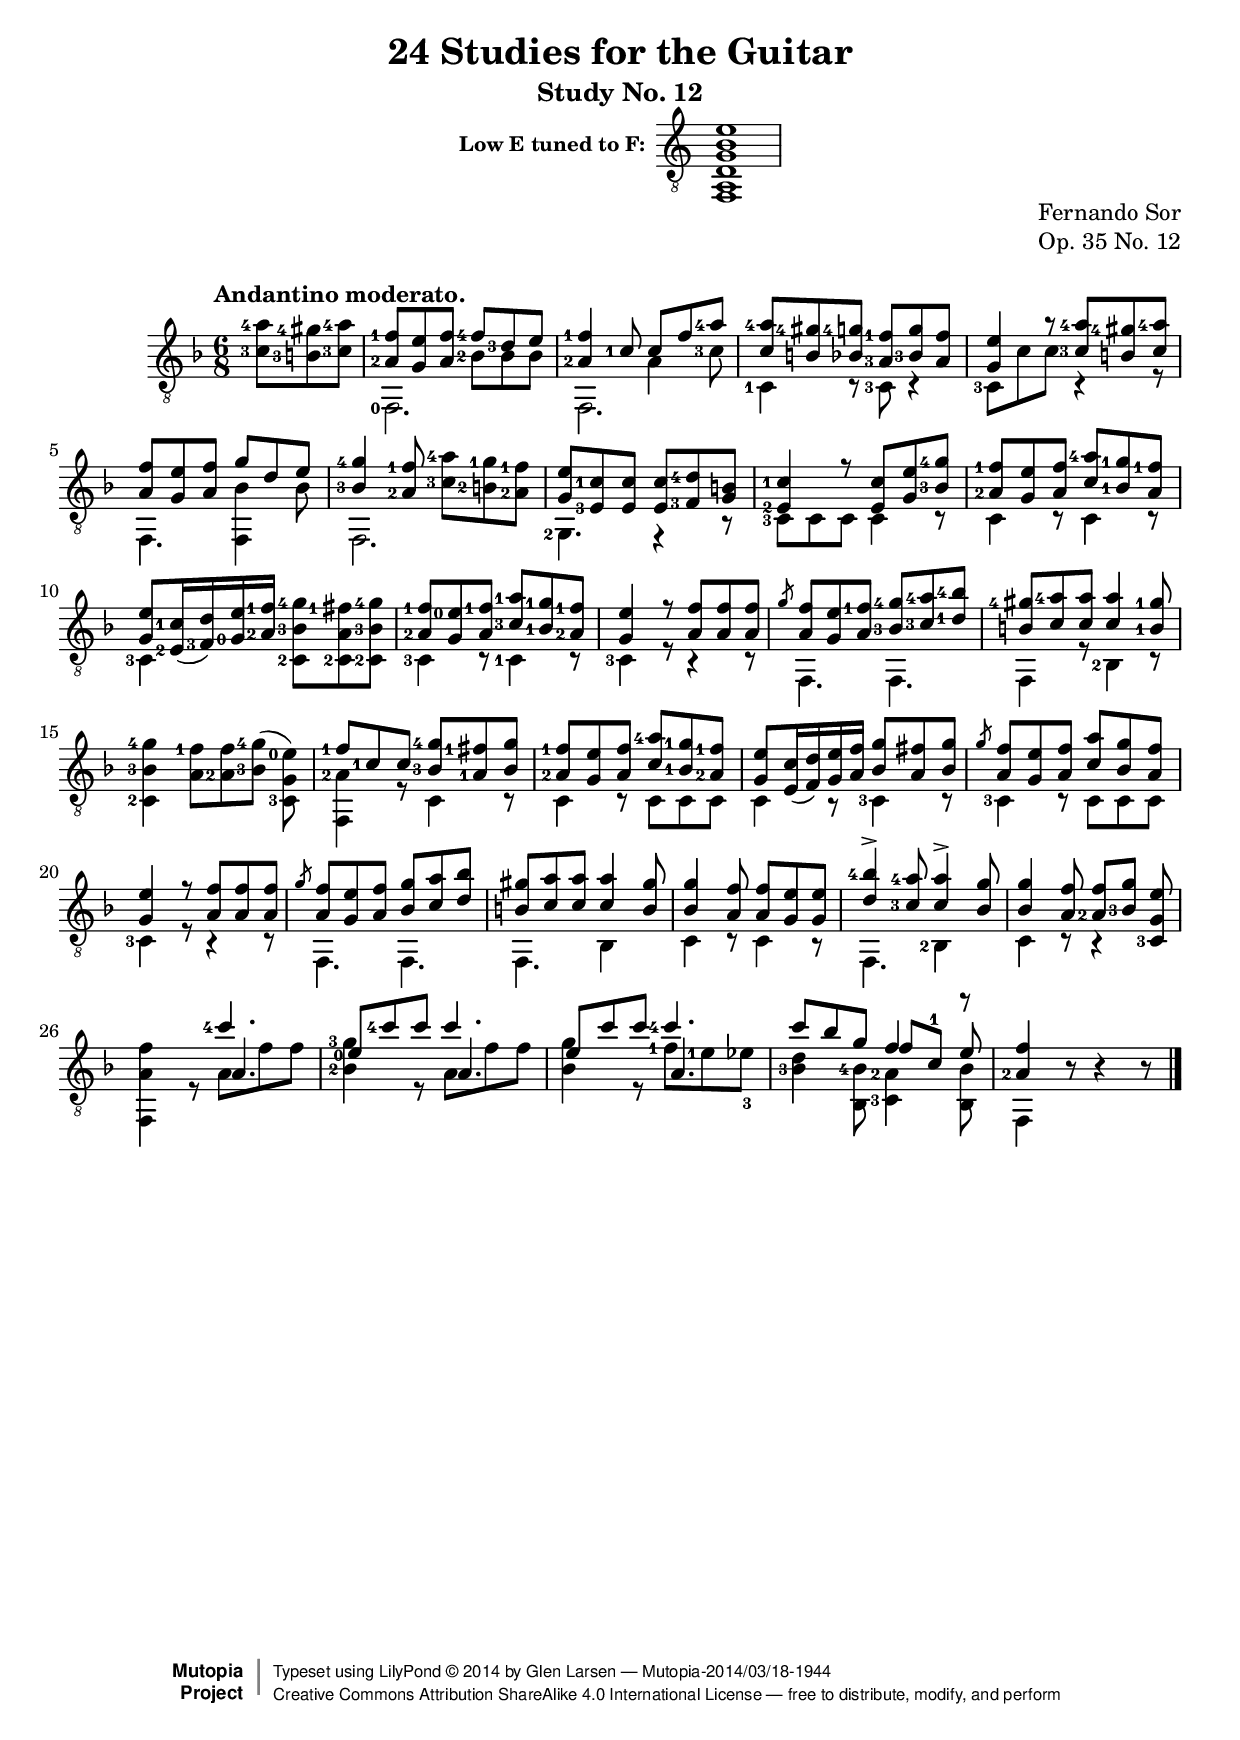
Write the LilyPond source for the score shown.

\version "2.18.0"
\header {
  title = "24 Studies for the Guitar"
  subtitle = "Study No. 12"
  composer = "Fernando Sor"
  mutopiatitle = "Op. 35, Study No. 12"
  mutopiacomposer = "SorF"
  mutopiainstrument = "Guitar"
  opus = "Op. 35 No. 12"
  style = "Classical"
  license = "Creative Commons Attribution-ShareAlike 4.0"
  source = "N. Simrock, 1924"
  % From Boije 481-1, enscribed "Bonn Chez N. Simrock"
  date = "1828"
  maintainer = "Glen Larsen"
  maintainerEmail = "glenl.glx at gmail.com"
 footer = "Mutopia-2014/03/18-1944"
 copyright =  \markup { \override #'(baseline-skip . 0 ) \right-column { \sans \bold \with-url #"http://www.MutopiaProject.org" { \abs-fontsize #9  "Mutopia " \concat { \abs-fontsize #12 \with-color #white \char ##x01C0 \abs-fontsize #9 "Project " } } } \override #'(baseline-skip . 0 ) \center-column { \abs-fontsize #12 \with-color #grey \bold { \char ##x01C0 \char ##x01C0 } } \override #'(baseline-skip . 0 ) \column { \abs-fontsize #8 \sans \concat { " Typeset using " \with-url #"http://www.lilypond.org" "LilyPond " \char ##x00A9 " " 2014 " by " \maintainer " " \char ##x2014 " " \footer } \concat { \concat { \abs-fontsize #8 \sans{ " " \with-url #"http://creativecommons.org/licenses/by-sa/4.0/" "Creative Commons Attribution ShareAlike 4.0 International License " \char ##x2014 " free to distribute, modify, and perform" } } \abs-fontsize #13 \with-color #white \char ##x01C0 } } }
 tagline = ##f
}

\paper {
  % add space between composer/opus markup and first staff
  markup-system-spacing #'padding = #3
  % add a little space between composer and opus
  markup-markup-spacing #'padding = #1.2
  top-margin = 7\mm
  bottom-margin = 6\mm
}

%\makeDefaultStringTuning #'guitar-open-f-tuning \stringTuning <f, a, d g b e'>
tuning = \markup {
  \score {
    \new Staff \with { \remove "Time_signature_engraver" }
    {
      \clef "treble_8"
      <f, a, d g b e'>1
    }
    \layout {
      ragged-right = ##t
      indent = 0\cm
    }
  }
}
\header {
  subsubtitle = \markup { "Low E tuned to F: " \raise #0.5 \tuning }
}


\layout {
  \context {
    \Voice
    \override StringNumber #'stencil = ##f
  }
  \context {
    \Staff
    \override Fingering #'staff-padding = #'()
    \override Fingering #'add-stem-support = ##t
    \mergeDifferentlyDottedOn
    \mergeDifferentlyHeadedOn
  }
  \context {
    \Dynamics
    \override DynamicTextSpanner #'style = #'none
  }
}

global = {
  \time 6/8
  \key f \major
}


upperVoice = \relative c'' {
  \oneVoice
  \tempo "Andantino moderato."
  \set fingeringOrientations = #'(left)
  \partial 4. { <a-4 c,-3>8 <gis-4 b,-3> <a-4 c,-3> }
  \voiceOne
  <f-1 a,-2>8 <e g,> <f a,> <f-4> <d-3> e |
  <f-1 a,-2>4 <c-1>8 c f <a-4> |
  <a-4 c,>8 <gis-4 b,> <g-4 bes,> <f-1 a,-3> <g bes,-3> <f a,> |
  <e g,>4 r8 <a-4 c,-3>8 <gis-4 b,> <a-4 c,> |

  <f a,>8 <e g,> <f a,> g d e |
  <g-4 bes,-3>4 <f-1 a,-2>8 \stemDown <a-4 c,-3> <g-1 b,-2> <f-1 a,-2> \stemUp |
  <e g,>8 <c-1 e,-3> q q <d-4 f,-3> <b g> |
  <c-1 e,-2>4 r8 <c e,> <e g,> <g-4 bes,-3> |
  <f-1 a,-2>8 <e g,> <f a,> <a-4 c,> <g-1 bes,-1> <f-1 a,> |

  <e g,>8 <c-1 e,-2>16_( <d f,-3>) <e g,-0> <f-1 a,-2> s4. |
  <f-1 a,-2>8 <e-0 g,> <f-1 a,> <a-1 c,-3> <g-1 bes,-1> <f-1 a,-2> |
  <e g,>4 r8 <f a,> q q |
  \slashedGrace{g8} <f a,>8 <e g,> <f-1 a,> <g-4 bes,-3> <a-4 c,-3> <bes-4 d,-1> |
  <gis-4 b,>8 <a-4 c,> q q4 <gis-1 b,-1>8 |

  \stemDown
  <g-4 bes,-3 c,-2>4 <f-1 a,>8[ <f a,-2> <g-4 bes,-3>8]( <e-0 g, c,-3>8) |
  \stemUp
  <f-1>8 <c-1> c <g'-4 bes,-3> <fis-1 a,-1> <g bes,> |
  <f-1 a,-2>8 <e g,> <f a,> <a-4 c,> <g-1 bes,-1> <f-1 a,-2> |
  <e g,>8 <c e,(>16_( <d f,>) <e g,> <f a,> <g bes,>8 <fis a,> <g bes,> |
  \slashedGrace{g8} <f a,>8 <e g,> <f a,> <a c,> <g bes,> <f a,> |

  <e g,>4 r8 <f a,>8 q q |
  \slashedGrace{g8} <f a,>8 <e g,> <f a,> <g bes,> <a c,> <bes d,> |
  <gis b,>8[ <a c,> q] q4 <gis b,>8 |
  <g bes,>4 <f a,>8 q[ <e g,> q ] |
  <bes'-4 d,>4-> <a-4 c,-3>8 q4-> <g bes,>8 |
  <g bes,>4 <f a,>8 <f a,-2>8[ <g bes,-3>8] <e g, c,-3>8 |

  s4. <c'-4>4. |
  <e,-0>8 <c'-4> c c4. |
  <e,>8 <c'> c <c-4>4. |
  c8 bes g f4 e8 |
  <f a,-2>4 b,8\rest b4\rest b8\rest
  \bar "|."
}

lowerVoice = \relative c, {
  \voiceTwo
  \set fingeringOrientations = #'(left)
  \partial 4. {s4.}
  << { <f-0>2. | }
     \new Voice="middleVoice"
     { \voiceThree\stemDown
       \set fingeringOrientations = #'(left)
       s4. <bes'-2>8 bes bes |
     } >>
  << { f,2. | }
     \new Voice="middleVoice"
     { \voiceThree\stemDown
       \set fingeringOrientations = #'(left)
       s4. a'4 <c-3>8 |
     } >>
  <c,-1>4 r8 <c-3>8 r4 |
  <c-3>8 c' c r4 r8 |

  f,,4. <bes' f,>4 bes8 |
  f,2. |
  <g-2>4. r4 r8 |
  <c-3>8 c c c4 r8 |
  c4 r8 c4 r8 |

  <c-3>4 s8 <g''-4 bes,-3 c,-2>8 <fis-1 a, c,-2> <g-4 bes,-3 c,-2> |
  <c,,-3>4 r8 <c-1>4 r8 |
  <c-3>4 r8 r4 r8 |
  f,4. f |
  f4 r8  <bes-2>4 r8 |

  s4*3 |
  <a'-2 f,>4 r8 c,4 r8 |
  c4 r8 c c c |
  c4 r8 <c-3>4 r8 |
  <c-3>4 r8 c c c |

  <c-3>4 r8 r4 r8 |
  f,4. f |
  f4. bes4 s8 |
  c4 r8 c4 r8 |
  f,4. <bes-2>4  s8 |
  c4 r8 r4 s8 |

  << { <f' a, f,>4 r8 a,8 f' f |
       <g-3 bes,-2>4 r8 a,8 f' f |
       <g bes,>4 r8 <f-1> <e-1>
       \set fingeringOrientations = #'(down) <ees-3> |
       \set fingeringOrientations = #'(left)
       <d bes-3>4 <bes-4 bes,>8 <a-2 c,-3>4 <bes bes,>8 |
     }
     \new Voice="middleVoice"
     {
       \voiceThree s4. a4. |
       s4. a4. |
       s4. <a>4. |
       s4. f'8 <c-1>8 r |
     } >>
  f,,4 s4*2
}


\score {
  <<
    \new Staff = "Guitar" \with {
      midiInstrument = #"acoustic guitar (nylon)"
    }
    <<
      \global
      \clef "treble_8"
      \context Voice = "upperVoice" \upperVoice
      \context Voice = "lowerVoice" \lowerVoice
    >>
  >>
  \layout {}
  \midi {
    \tempo 4 = 90
  }
}
